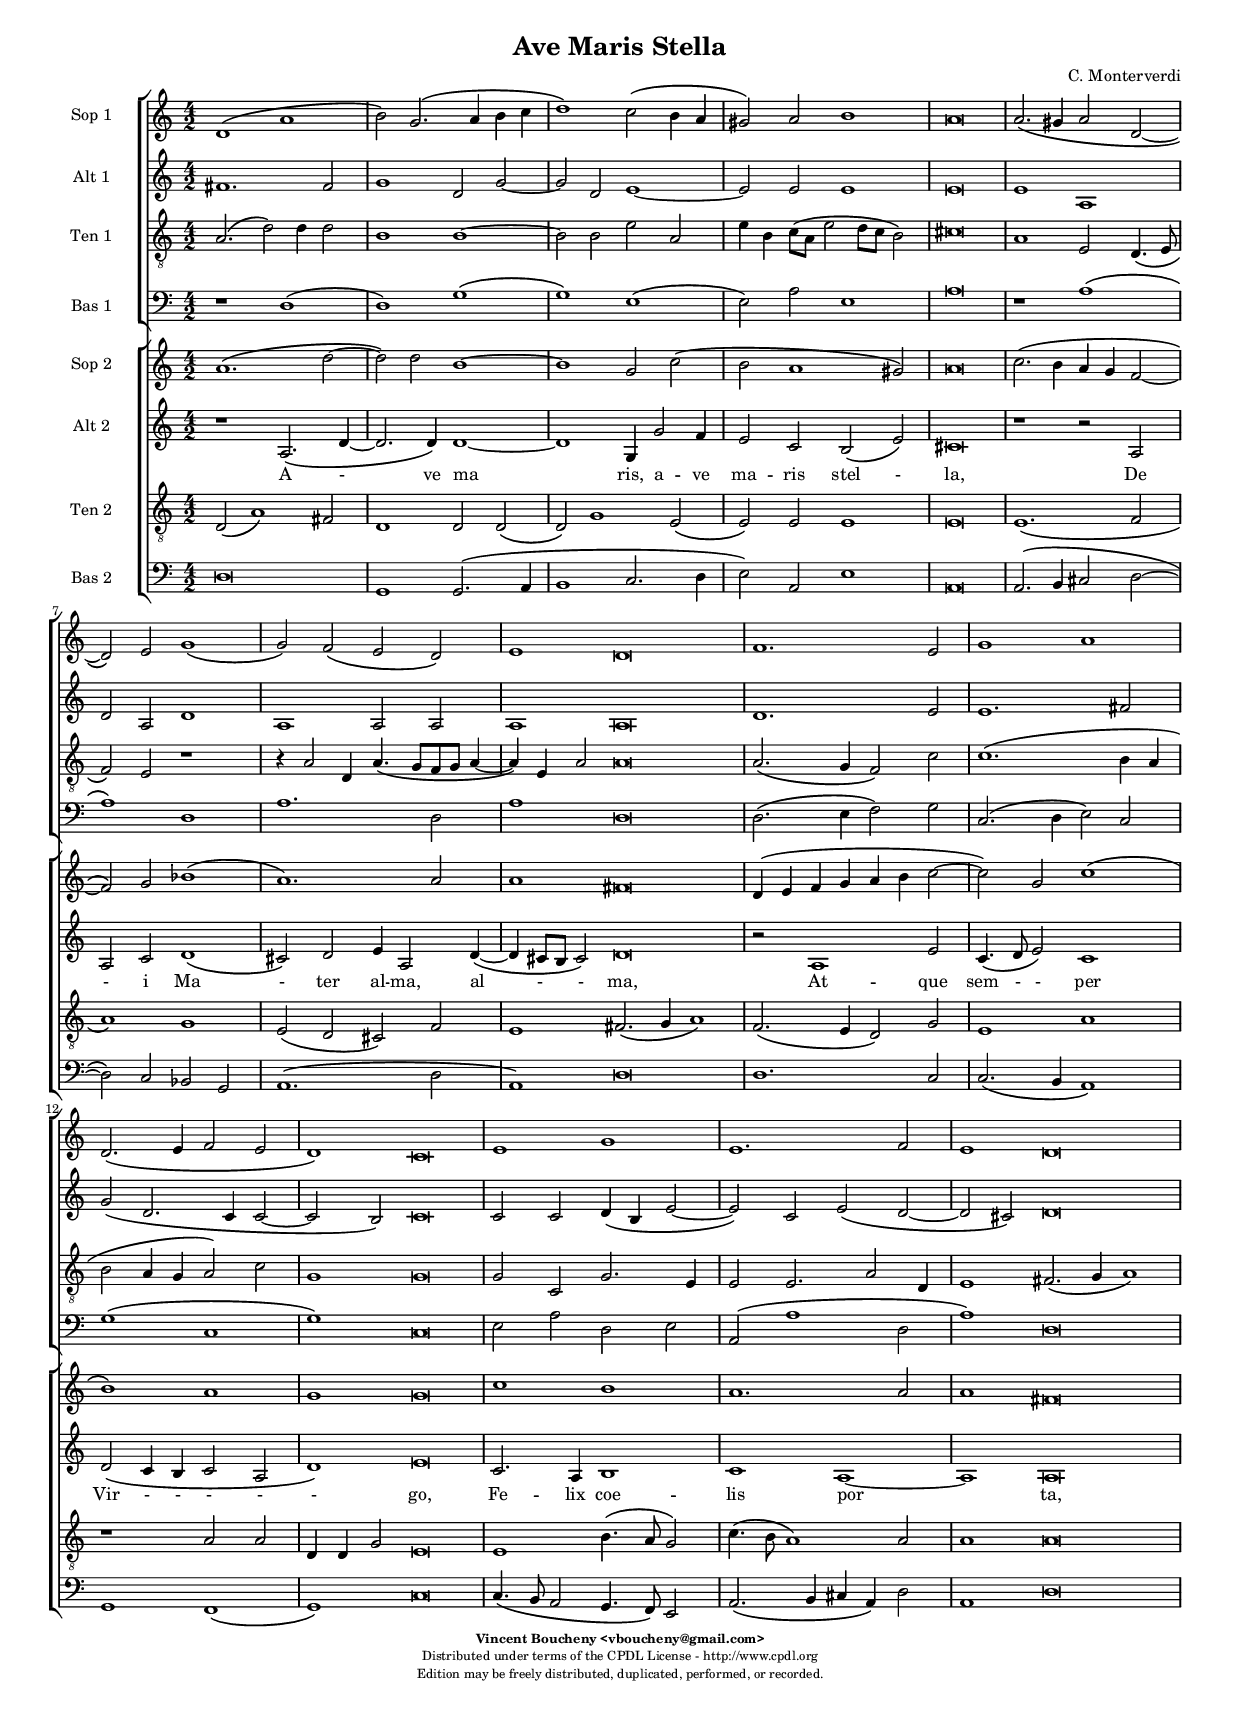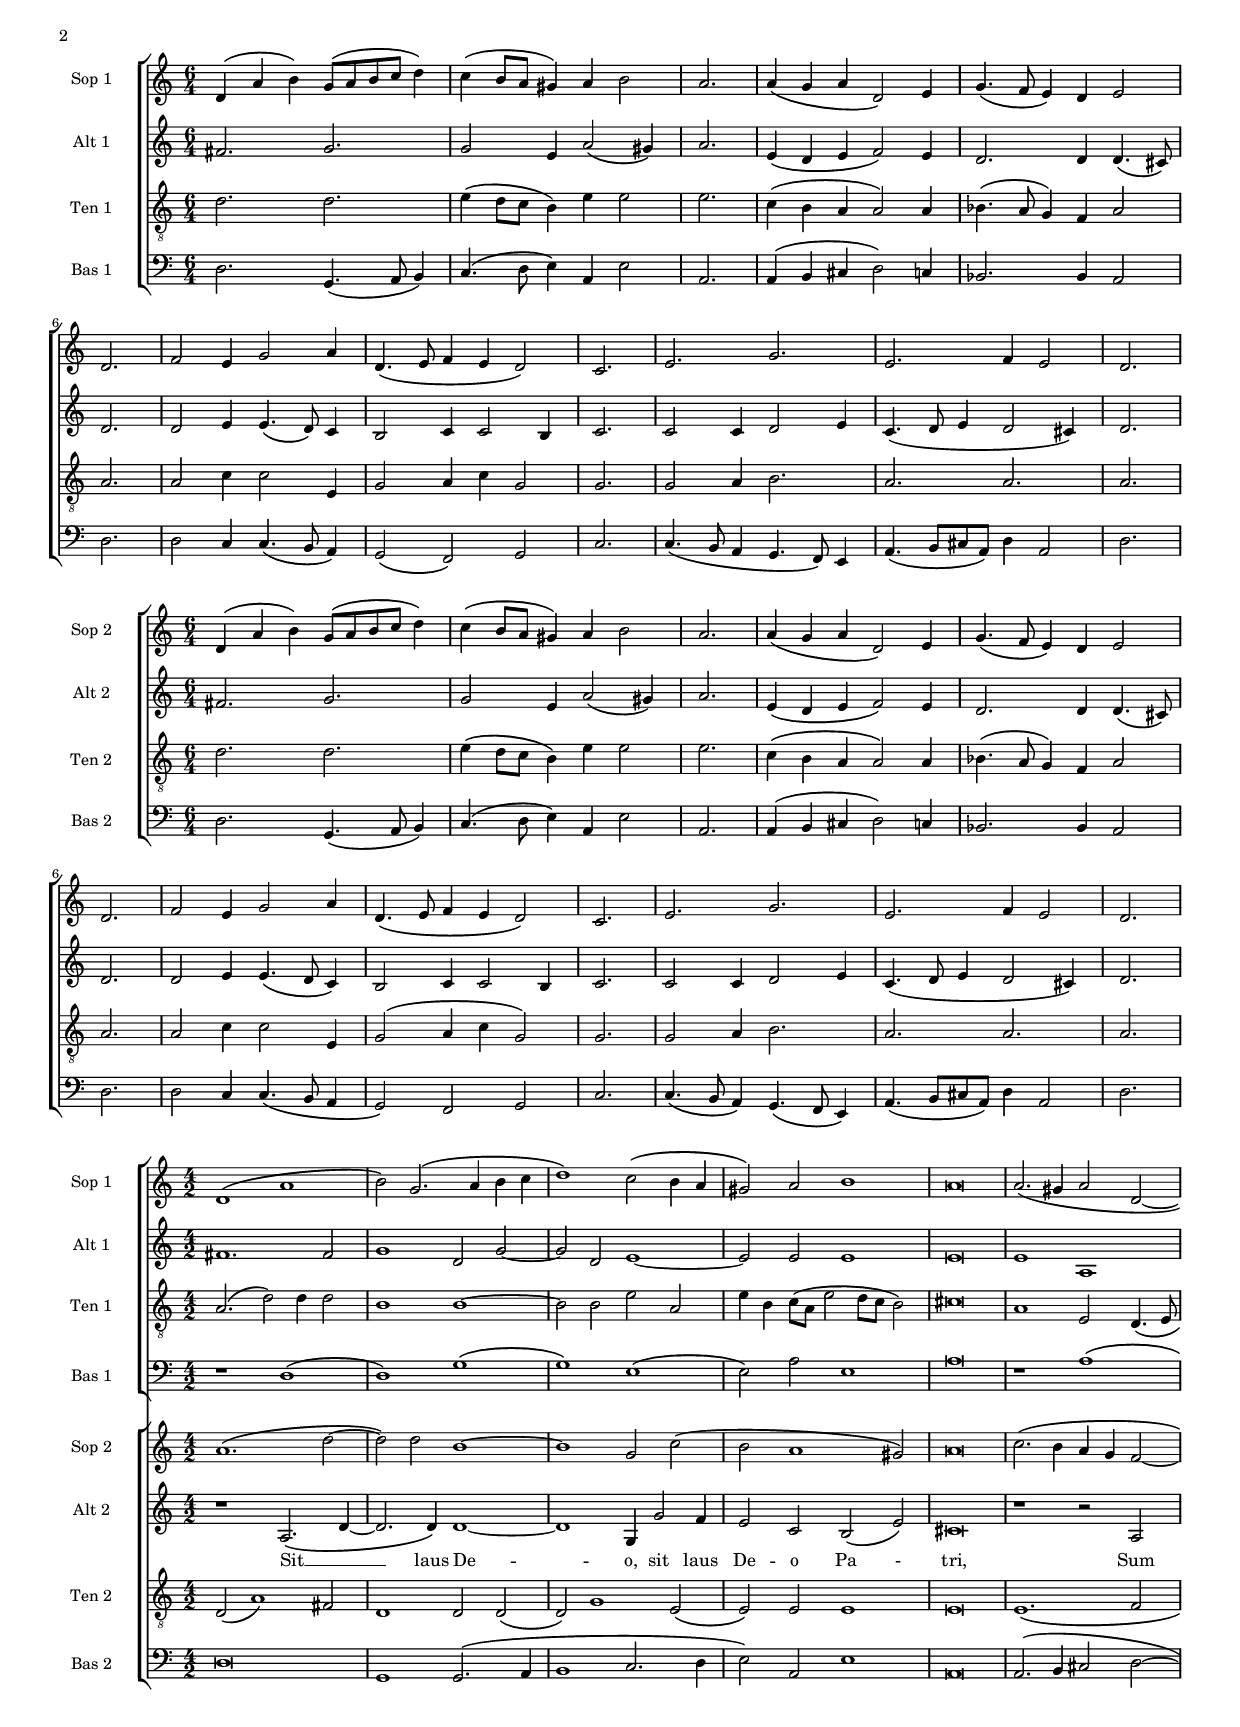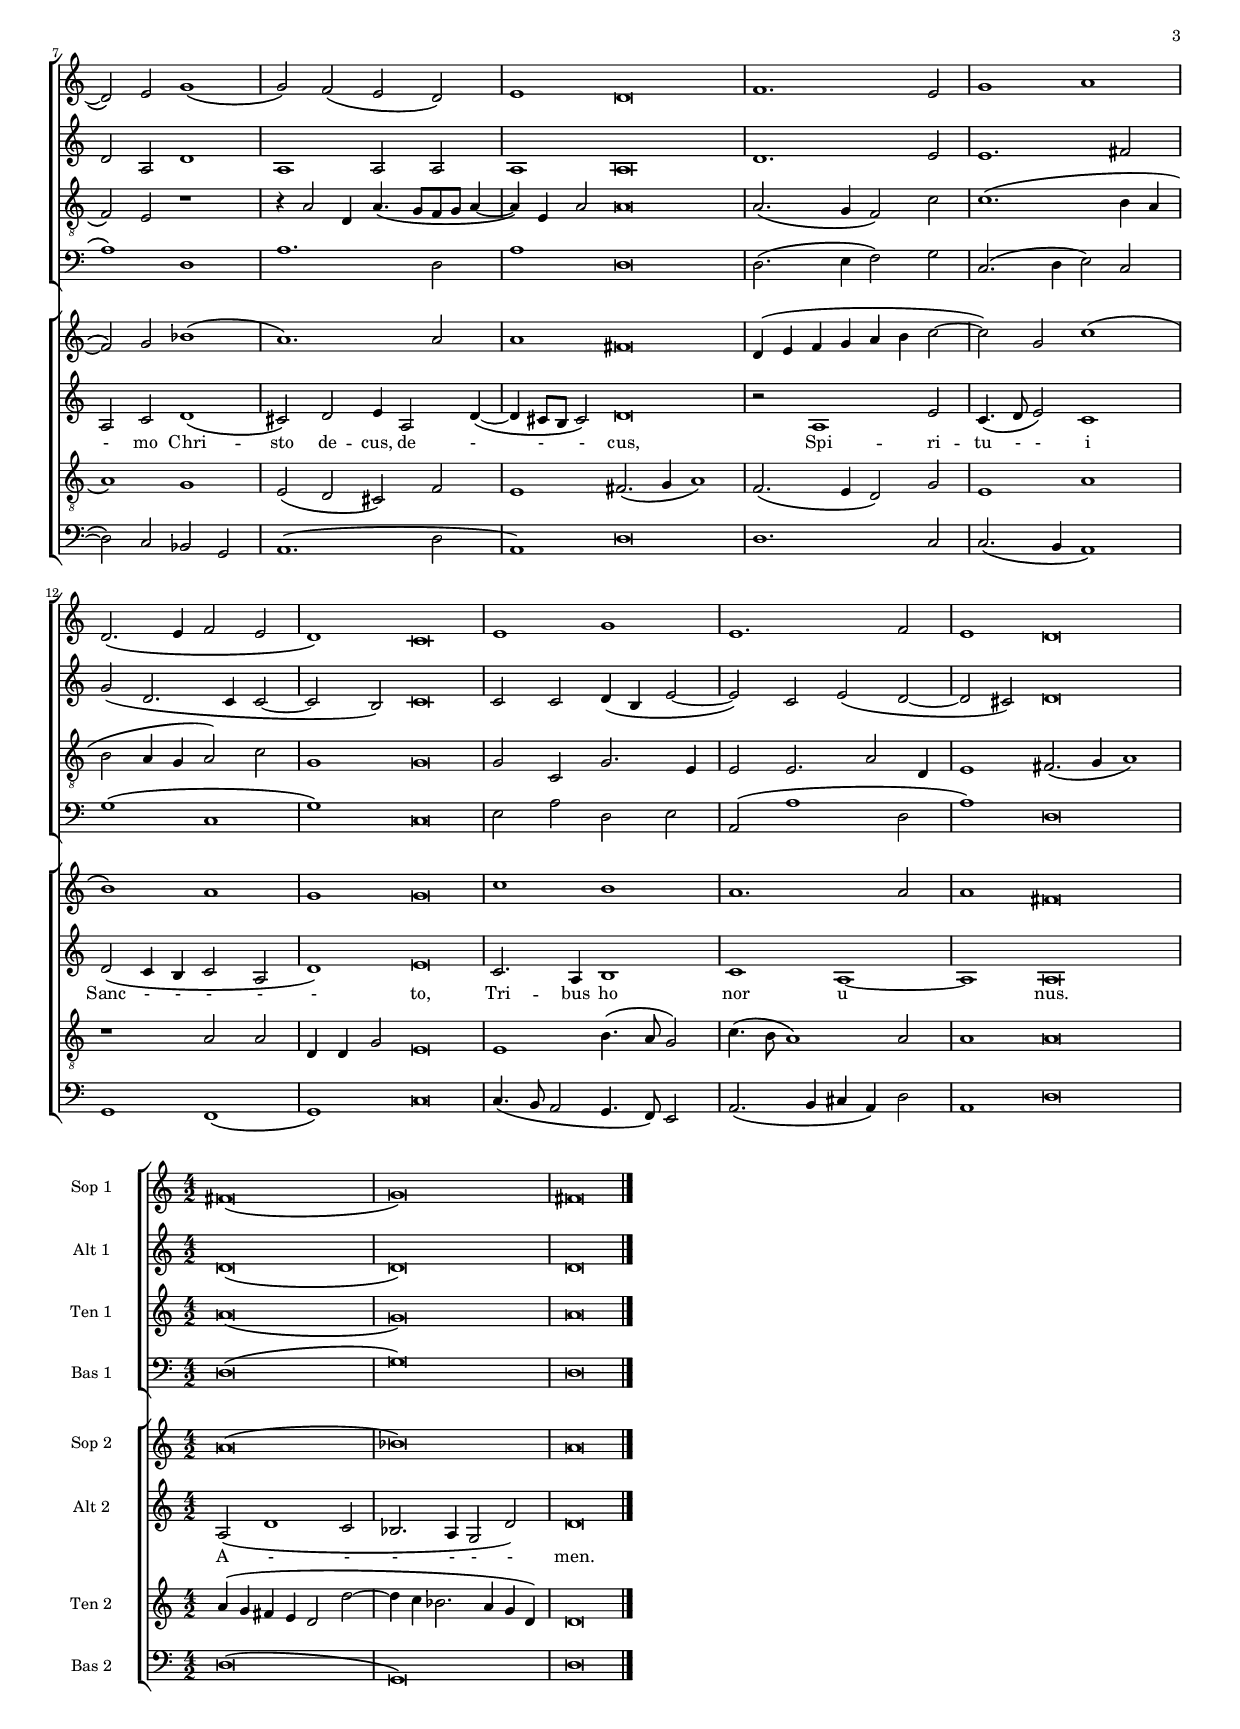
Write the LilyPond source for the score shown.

%
% Ave Maris Stella
% (C) CPDL - V0.1
%
#(set-global-staff-size 14)
\paper {
#(set-paper-size "a4")
top-margin = 5\mm
bottom-margin = 10\mm
after-title-space = 5\mm
before-title-space = 0\mm
head-separation = 0\mm
left-margin = 10\mm
right-margin = 10\mm
}
\version "2.10.33"
\header {
title = "Ave Maris Stella"
composer = "C. Monterverdi"
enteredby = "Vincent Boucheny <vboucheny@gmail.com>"
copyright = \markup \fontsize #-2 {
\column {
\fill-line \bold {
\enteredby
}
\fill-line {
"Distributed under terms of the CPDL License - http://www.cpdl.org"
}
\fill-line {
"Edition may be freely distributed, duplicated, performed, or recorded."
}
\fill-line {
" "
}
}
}
}

globalVoice = { \time 4/2 \autoBeamOff }

% SOPRANO

sopraaVoiceVerseA =  \new Voice = "sopraaVoiceVerseA" {
\relative c'' {
\clef treble
\globalVoice

d,1\( a'
b2\) g2.\( a4 b c
d1\) c2\( b4 a
gis2\) a b1
a\breve

a2.\( gis4 a2 d,~
d \) e g1\(
g2\) f\( e d\)

\override Staff.TimeSignature #'stencil = ##f
\time 6/2

e1 d\breve

\override Staff.TimeSignature #'stencil = ##f
\time 4/2

f1. e2
g1 a
d,2.\( e4 f2 e

\override Staff.TimeSignature #'stencil = ##f
\time 6/2

d1\) c\breve

\override Staff.TimeSignature #'stencil = ##f
\time 4/2

e1 g
e1. f2

\override Staff.TimeSignature #'stencil = ##f
\time 6/2

e1 d\breve
}
}

soprabVoiceVerseA =  \new Voice = "soprabVoiceVerseA" {
\relative c'' {
\clef treble
\globalVoice

a1.\( d2~
d\) d b1~
b g2 c2\(
b a1 gis2\)
a\breve

c2.\( b4 a g f2~
f\) g bes1\(
a1.\) a2

\override Staff.TimeSignature #'stencil = ##f
\time 6/2

a1 fis\breve

\override Staff.TimeSignature #'stencil = ##f
\time 4/2

d4\( e f g a b c2~
c\) g c1\(
b\) a

\override Staff.TimeSignature #'stencil = ##f
\time 6/2

g g\breve

\override Staff.TimeSignature #'stencil = ##f
\time 4/2

c1 b
a1. a2

\override Staff.TimeSignature #'stencil = ##f
\time 6/2

a1 fis\breve

}
}

sopraVoiceVerseB = \new Voice = "sopraVoiceVerseB" {
\relative c'' {
\clef treble
\globalVoice

\time 6/4

d,4\( a' b\) g8[\( a b c] d4\)
c\( b8[ a] gis4\) a b2

\override Staff.TimeSignature #'stencil = ##f
\time 3/4

a2.

\override Staff.TimeSignature #'stencil = ##f
\time 6/4

a4\( g a d,2\) e4
g4.\( f8 e4\) d e2

\override Staff.TimeSignature #'stencil = ##f
\time 3/4

d2.

\override Staff.TimeSignature #'stencil = ##f
\time 6/4

f2 e4 g2 a4
d,4.\( e8 f4 e d2\)

\override Staff.TimeSignature #'stencil = ##f
\time 3/4

c2.

\override Staff.TimeSignature #'stencil = ##f
\time 6/4

e2. g
e f4 e2

\override Staff.TimeSignature #'stencil = ##f
\time 3/4

d2.

}
}

sopraaVoiceFinale = \new Voice = "sopraaVoiceFinale" {
\relative c'' {
\clef treble
\globalVoice

fis,\breve\( g\) fis

\bar "|."
}
}

soprabVoiceFinale = \new Voice = "soprabVoiceFinale" {
\relative c'' {
\clef treble
\globalVoice

a\breve\( bes\) a

\bar "|."
}
}

% ALTO

altoaVoiceVerseA =  \new Voice = "altoaVoiceVerseA" {
\relative c'  {
\clef treble
\globalVoice

fis1. fis2
g1 d2 g2~
g d e1~
e2 e e1
e\breve

e1 a,
d2 a d1
a a2 a

\override Staff.TimeSignature #'stencil = ##f
\time 6/2

a1 a\breve

\override Staff.TimeSignature #'stencil = ##f
\time 4/2

d1. e2
e1. fis2
g\( d2. c4 c2~

\override Staff.TimeSignature #'stencil = ##f
\time 6/2

c2 b\) c\breve

\override Staff.TimeSignature #'stencil = ##f
\time 4/2

c2 c d4\( b e2~
e\) c e\( d~

\override Staff.TimeSignature #'stencil = ##f
\time 6/2

d cis\) d\breve
}
}

altobVoiceVerseA =  \new Voice = "altobVoiceVerseA" {
\relative c'' {
\clef treble
\globalVoice

r1 a,2.\( d4~
d2. d4\) d1~
d g,4 g'2 f4
e2 c b\( e\)
cis\breve

r1 r2 a
a c d1\(
cis2\) d e4 a,2 d4~\(

\override Staff.TimeSignature #'stencil = ##f
\time 6/2

d cis8[ b] cis2\) d\breve

\override Staff.TimeSignature #'stencil = ##f
\time 4/2

r2 a1 e'2
c4.\( d8 e2\) c1
d2\( c4 b c2 a

\override Staff.TimeSignature #'stencil = ##f
\time 6/2

d1\) e\breve

\override Staff.TimeSignature #'stencil = ##f
\time 4/2

c2. a4 b1
c1 a~

\override Staff.TimeSignature #'stencil = ##f
\time 6/2

a a\breve
}
}

altoVoiceVerseB = \new Voice = "altoVoiceVerseB" {
\relative c'' {
\clef treble
\globalVoice

\time 6/4

fis,2. g
g2 e4 a2\( gis4\)

\override Staff.TimeSignature #'stencil = ##f
\time 3/4

a2.

\override Staff.TimeSignature #'stencil = ##f
\time 6/4

e4\( d e f2\) e4
d2. d4 d4.\( cis8\)

\override Staff.TimeSignature #'stencil = ##f
\time 3/4

d2.

\override Staff.TimeSignature #'stencil = ##f
\time 6/4

d2 e4 e4.\( d8\) c4
b2 c4 c2 b4

\override Staff.TimeSignature #'stencil = ##f
\time 3/4

c2.

\override Staff.TimeSignature #'stencil = ##f
\time 6/4

c2 c4 d2 e4
c4.\( d8 e4 d2 cis4\)

\override Staff.TimeSignature #'stencil = ##f
\time 3/4

d2.
}
}

altoVoiceVerseC = \new Voice = "altoVoiceVerseC" {
\relative c'' {
\clef treble
\globalVoice

\time 6/4

fis,2. g
g2 e4 a2\( gis4\)

\override Staff.TimeSignature #'stencil = ##f
\time 3/4

a2.

\override Staff.TimeSignature #'stencil = ##f
\time 6/4

e4\( d e f2\) e4
d2. d4 d4.\( cis8\)

\override Staff.TimeSignature #'stencil = ##f
\time 3/4

d2.

\override Staff.TimeSignature #'stencil = ##f
\time 6/4

d2 e4 e4.\( d8 c4\)
b2 c4 c2 b4

\override Staff.TimeSignature #'stencil = ##f
\time 3/4

c2.

\override Staff.TimeSignature #'stencil = ##f
\time 6/4

c2 c4 d2 e4
c4.\( d8 e4 d2 cis4\)

\override Staff.TimeSignature #'stencil = ##f
\time 3/4

d2.
}
}

altoaVoiceFinale = \new Voice = "altoaVoiceFinale" {
\relative c'' {
\clef treble
\globalVoice

d,\breve\( d\) d

\bar "|."
}
}

altobVoiceFinale = \new Voice = "altobVoiceFinale" {
\relative c'' {
\clef treble
\globalVoice

a,2\( d1 c2
bes2. a4 g2 d'\)
d\breve

\bar "|."
}
}

% TENOR

tenoraVoiceVerseA =  \new Voice = "tenoraVoiceVerseA" {
\relative c' {
\clef "G_8"
\globalVoice

\time 6/4

a2.\( d2\) d4 d2
b1 b~
b2 b e a,
e'4 b c8\([ a] e'2 d8[ c] b2\)
cis\breve

a1 e2 d4.\( e8
f2\) e r1
r4 a2 d,4 a'4.\( g8[ f g] a4~

\override Staff.TimeSignature #'stencil = ##f
\time 6/2

a\) e a2 a\breve

\override Staff.TimeSignature #'stencil = ##f
\time 4/2

a2.\( g4 f2\) c'
c1.\( b4 a
b2 a4 g a2\) c

\override Staff.TimeSignature #'stencil = ##f
\time 6/2

g1 g\breve

\override Staff.TimeSignature #'stencil = ##f
\time 4/2

g2 c, g'2. e4
e2 e2. a2 d,4

\override Staff.TimeSignature #'stencil = ##f
\time 18/2

e1 fis2.\( g4 a1\)

}
}

tenorbVoiceVerseA =  \new Voice = "tenorbVoiceVerseA" {
\relative c' {
\clef "G_8"
\globalVoice

d,2\( a'1\) fis2
d1 d2 d\(
d\) g1 e2\(
e\) e e1
e\breve

e1.\( f2
a1\) g
e2\( d cis\) f

\override Staff.TimeSignature #'stencil = ##f
\time 6/2

e1 fis2.\( g4 a1\)

\override Staff.TimeSignature #'stencil = ##f
\time 4/2

f2.\( e4 d2\) g
e1 a
r a2 a

\override Staff.TimeSignature #'stencil = ##f
\time 6/4

d,4 d g2 e\breve

\override Staff.TimeSignature #'stencil = ##f
\time 4/2

e1 b'4.\( a8 g2\)
c4.\( b8 a1\) a2

\override Staff.TimeSignature #'stencil = ##f
\time 6/2

a1 a\breve

\time 6/4
}
}

tenorVoiceVerseB = \new Voice = "tenorVoiceVerseB" {
\relative c' {
\clef "G_8"
\globalVoice

\time 6/4

d2. d
e4\( d8[ c] b4\) e e2

\override Staff.TimeSignature #'stencil = ##f
\time 3/4

e2.

\override Staff.TimeSignature #'stencil = ##f
\time 6/4

c4\( b a a2\) a4
bes4.\( a8 g4\) f a2

\override Staff.TimeSignature #'stencil = ##f
\time 3/4

a2.

\override Staff.TimeSignature #'stencil = ##f
\time 6/4

a2 c4 c2 e,4
g2 a4 c g2

\override Staff.TimeSignature #'stencil = ##f
\time 3/4

g2.

\override Staff.TimeSignature #'stencil = ##f
\time 6/4

g2 a4 b2.
a a

\override Staff.TimeSignature #'stencil = ##f
\time 3/4

a
}
}

tenorVoiceVerseC = \new Voice = "tenorVoiceVerseC" {
\relative c' {
\clef "G_8"
\globalVoice

\time 6/4

d2. d
e4\( d8[ c] b4\) e e2

\override Staff.TimeSignature #'stencil = ##f
\time 3/4

e2.

\override Staff.TimeSignature #'stencil = ##f
\time 6/4

c4\( b a a2\) a4
bes4.\( a8 g4\) f a2

\override Staff.TimeSignature #'stencil = ##f
\time 3/4

a2.

\override Staff.TimeSignature #'stencil = ##f
\time 6/4

a2 c4 c2 e,4
g2\( a4 c g2\)

\override Staff.TimeSignature #'stencil = ##f
\time 3/4

g2.

\override Staff.TimeSignature #'stencil = ##f
\time 6/4

g2 a4 b2.
a a

\override Staff.TimeSignature #'stencil = ##f
\time 3/4

a
}
}

tenoraVoiceFinale = \new Voice = "tenoraVoiceFinale" {
\relative c' {
\clef treble
\globalVoice

a'\breve\( g\) a

\bar "|."
}
}

tenorbVoiceFinale = \new Voice = "tenorbVoiceFinale" {
\relative c' {
\clef treble
\globalVoice

a'4\(g fis e d2 d'~
d4 c bes2. a4 g d\)
d\breve

\bar "|."
}
}

% BASS

bassaVoiceVerseA =  \new Voice = "bassaVoiceVerseA" {
\relative c {
\clef "bass"
\globalVoice

r1 d\(
d\) g\(
g\) e\(
e2\) a e1
a\breve

r1 a\(
a\) d,
a'1. d,2

\override Staff.TimeSignature #'stencil = ##f
\time 6/2

a'1 d,\breve

\override Staff.TimeSignature #'stencil = ##f
\time 4/2

d2.\( e4 f2\) g
c,2.\( d4 e2\) c
g'1\( c,

\override Staff.TimeSignature #'stencil = ##f
\time 6/2

g'\) c,\breve

\override Staff.TimeSignature #'stencil = ##f
\time 4/2

e2 a d, e
a,\( a'1 d,2

\override Staff.TimeSignature #'stencil = ##f
\time 6/2

a'1\) d,\breve

\time 6/4

}
}

bassbVoiceVerseA =  \new Voice = "bassbVoiceVerseA" {
\relative c {
\clef "bass"
\globalVoice

d\breve
g,1 g2.\( a4
b1 c2. d4
e2\) a,2 e'1
a,\breve

a2.\( b4 cis2 d2~
d\) c bes g
a1.\( d2

\override Staff.TimeSignature #'stencil = ##f
\time 6/2

a1\) d\breve

\override Staff.TimeSignature #'stencil = ##f
\time 4/2

d1. c2
c2.\( b4 a1\)
g f\(

\override Staff.TimeSignature #'stencil = ##f
\time 6/2

g\) c\breve

\override Staff.TimeSignature #'stencil = ##f
\time 4/2

c4.\( b8 a2 g4. f8\) e2
a2.\( b4 cis a\) d2

\override Staff.TimeSignature #'stencil = ##f
\time 6/2

a1 d\breve

\time 6/4
}
}

bassVoiceVerseB = \new Voice = "bassVoiceVerseB" {
\relative c' {
\clef "bass"
\globalVoice

\time 6/4

d,2. g,4.\( a8 b4\)
c4.\( d8 e4\) a, e'2

\override Staff.TimeSignature #'stencil = ##f
\time 3/4

a,2.

\override Staff.TimeSignature #'stencil = ##f
\time 6/4

a4\( b cis d2\) c4
bes2. bes4 a2

\override Staff.TimeSignature #'stencil = ##f
\time 3/4

d2.

\override Staff.TimeSignature #'stencil = ##f
\time 6/4

d2 c4 c4.\( b8 a4\)
g2\( f\) g

\override Staff.TimeSignature #'stencil = ##f
\time 3/4

c2.

\override Staff.TimeSignature #'stencil = ##f
\time 6/4

c4.\( b8 a4 g4. f8\) e4
a4.\( b8[ cis a]\) d4 a2

\override Staff.TimeSignature #'stencil = ##f
\time 3/4

d2.

}
}

bassVoiceVerseC = \new Voice = "bassVoiceVerseC" {
\relative c' {
\clef "bass"
\globalVoice

\time 6/4

d,2. g,4.\( a8 b4\)
c4.\( d8 e4\) a, e'2

\override Staff.TimeSignature #'stencil = ##f
\time 3/4

a,2.

\override Staff.TimeSignature #'stencil = ##f
\time 6/4

a4\( b cis d2\) c4
bes2. bes4 a2

\override Staff.TimeSignature #'stencil = ##f
\time 3/4

d2.

\override Staff.TimeSignature #'stencil = ##f
\time 6/4

d2 c4 c4.\( b8 a4
g2\) f g

\override Staff.TimeSignature #'stencil = ##f
\time 3/4

c2.

\override Staff.TimeSignature #'stencil = ##f
\time 6/4

c4.\( b8 a4\) g4.\( f8 e4\)
a4.\( b8[ cis a]\) d4 a2

\override Staff.TimeSignature #'stencil = ##f
\time 3/4

d2.
}
}

bassaVoiceFinale = \new Voice = "bassaVoiceFinale" {
\relative c' {
\clef "bass"
\globalVoice

d,\breve\( g\) d

\bar "|."
}
}

bassbVoiceFinale = \new Voice = "bassbVoiceFinale" {
\relative c' {
\clef "bass"
\globalVoice

d,\breve\( g,\) d'

\bar "|."
}
}

%
% STAFFS
%

% VERSE 1

sopraaStaffVerseA = \new Staff = "sopraaStaffVerseA" {
\set Staff.midiInstrument = #"recorder"
\set Staff.instrumentName = #"Sop 1"
<<
\sopraaVoiceVerseA
>>
}

soprabStaffVerseA = \new Staff = "soprabStaffVerseA" {
\set Staff.midiInstrument = #"recorder"
\set Staff.instrumentName = #"Sop 2"
<<
\soprabVoiceVerseA
>>
}

altoaStaffVerseA = \new Staff = "altoaStaffVerseA" {
\set Staff.midiInstrument = #"recorder"
\set Staff.instrumentName = #"Alt 1"
<<
\altoaVoiceVerseA
>>
}

altobStaffVerseA = \new Staff = "altobStaffVerseA" {
\set Staff.midiInstrument = #"acoustic grand"
\set Staff.instrumentName = #"Alt 2"
<<
\altobVoiceVerseA
>>
}

tenoraStaffVerseA = \new Staff = "tenoraStaffVerseA" {
\set Staff.midiInstrument = #"recorder"
\set Staff.instrumentName = #"Ten 1"
<<
\tenoraVoiceVerseA
>>
}

tenorbStaffVerseA = \new Staff = "tenorbStaffVerseA" {
\set Staff.midiInstrument = #"recorder"
\set Staff.instrumentName = #"Ten 2"
<<
\tenorbVoiceVerseA
>>
}

bassaStaffVerseA = \new Staff = "bassaStaffVerseA" {
\set Staff.midiInstrument = #"recorder"
\set Staff.instrumentName = #"Bas 1"
<<
\bassaVoiceVerseA
>>
}

bassbStaffVerseA = \new Staff = "bassbStaffVerseA" {
\set Staff.midiInstrument = #"recorder"
\set Staff.instrumentName = #"Bas 2"
<<
\bassbVoiceVerseA
>>
}

% VERSE 2

sopraStaffVerseB = \new Staff = "sopraStaffVerseB" {
\set Staff.midiInstrument = #"recorder"
\set Staff.instrumentName = #"Sop 1"
<<
\sopraVoiceVerseB
>>
}

altoStaffVerseB = \new Staff = "altoStaffVerseB" {
\set Staff.midiInstrument = #"recorder"
\set Staff.instrumentName = #"Alt 1"
<<
\altoVoiceVerseB
>>
}

tenorStaffVerseB = \new Staff = "tenorStaffVerseB" {
\set Staff.midiInstrument = #"recorder"
\set Staff.instrumentName = #"Ten 1"
<<
\tenorVoiceVerseB
>>
}

bassStaffVerseB = \new Staff = "bassStaffVerseB" {
\set Staff.midiInstrument = #"recorder"
\set Staff.instrumentName = #"Bas 1"
<<
\bassVoiceVerseB
>>
}

% VERSE 3

sopraStaffVerseC = \new Staff = "sopraStaffVerseC" {
\set Staff.midiInstrument = #"recorder"
\set Staff.instrumentName = #"Sop 2"
<<
\sopraVoiceVerseB
>>
}

altoStaffVerseC = \new Staff = "altoStaffVerseC" {
\set Staff.midiInstrument = #"recorder"
\set Staff.instrumentName = #"Alt 2"
<<
\altoVoiceVerseC
>>
}

tenorStaffVerseC = \new Staff = "tenorStaffVerseC" {
\set Staff.midiInstrument = #"recorder"
\set Staff.instrumentName = #"Ten 2"
<<
\tenorVoiceVerseC
>>
}

bassStaffVerseC = \new Staff = "bassStaffVerseC" {
\set Staff.midiInstrument = #"recorder"
\set Staff.instrumentName = #"Bas 2"
<<
\bassVoiceVerseC
>>
}

% VERSE 4

sopraaStaffVerseD = \new Staff = "sopraaStaffVerseD" {
\set Staff.midiInstrument = #"recorder"
\set Staff.instrumentName = #"Sop 1"
<<
\sopraaVoiceVerseA
>>
}

soprabStaffVerseD = \new Staff = "soprabStaffVerseD" {
\set Staff.midiInstrument = #"recorder"
\set Staff.instrumentName = #"Sop 2"
<<
\soprabVoiceVerseA
>>
}

altoaStaffVerseD = \new Staff = "altoaStaffVerseD" {
\set Staff.midiInstrument = #"recorder"
\set Staff.instrumentName = #"Alt 1"
<<
\altoaVoiceVerseA
>>
}

altobStaffVerseD = \new Staff = "altobStaffVerseD" {
\set Staff.midiInstrument = #"acoustic grand"
\set Staff.instrumentName = #"Alt 2"
<<
\altobVoiceVerseA
>>
}

tenoraStaffVerseD = \new Staff = "tenoraStaffVerseD" {
\set Staff.midiInstrument = #"recorder"
\set Staff.instrumentName = #"Ten 1"
<<
\tenoraVoiceVerseA
>>
}

tenorbStaffVerseD = \new Staff = "tenorbStaffVerseD" {
\set Staff.midiInstrument = #"recorder"
\set Staff.instrumentName = #"Ten 2"
<<
\tenorbVoiceVerseA
>>
}

bassaStaffVerseD = \new Staff = "bassaStaffVerseD" {
\set Staff.midiInstrument = #"recorder"
\set Staff.instrumentName = #"Bas 1"
<<
\bassaVoiceVerseA
>>
}

bassbStaffVerseD = \new Staff = "bassbStaffVerseD" {
\set Staff.midiInstrument = #"recorder"
\set Staff.instrumentName = #"Bas 2"
<<
\bassbVoiceVerseA
>>
}

% Finale

sopraaStaffFinale = \new Staff = "sopraaStaffFinale" {
\set Staff.midiInstrument = #"recorder"
\set Staff.instrumentName = #"Sop 1"
<<
\sopraaVoiceFinale
>>
}

soprabStaffFinale = \new Staff = "soprabStaffFinale" {
\set Staff.midiInstrument = #"recorder"
\set Staff.instrumentName = #"Sop 2"
<<
\soprabVoiceFinale
>>
}

altoaStaffFinale = \new Staff = "altoaStaffFinale" {
\set Staff.midiInstrument = #"recorder"
\set Staff.instrumentName = #"Alt 1"
<<
\altoaVoiceFinale
>>
}

altobStaffFinale = \new Staff = "altobStaffFinale" {
\set Staff.midiInstrument = #"acoustic grand"
\set Staff.instrumentName = #"Alt 2"
<<
\altobVoiceFinale
>>
}

tenoraStaffFinale = \new Staff = "tenoraStaffFinale" {
\set Staff.midiInstrument = #"recorder"
\set Staff.instrumentName = #"Ten 1"
<<
\tenoraVoiceFinale
>>
}

tenorbStaffFinale = \new Staff = "tenorbStaffFinale" {
\set Staff.midiInstrument = #"recorder"
\set Staff.instrumentName = #"Ten 2"
<<
\tenorbVoiceFinale
>>
}

bassaStaffFinale = \new Staff = "bassaStaffFinale" {
\set Staff.midiInstrument = #"recorder"
\set Staff.instrumentName = #"Bas 1"
<<
\bassaVoiceFinale
>>
}

bassbStaffFinale = \new Staff = "bassbStaffFinale" {
\set Staff.midiInstrument = #"recorder"
\set Staff.instrumentName = #"Bas 2"
<<
\bassbVoiceFinale
>>
}

%
% Lyrics
%


% SOPRANO

sopraaWords = \lyricmode {
A - -
ve __ _ _ _
_ ma - -
- ris stel --
la,

De - -
- i Ma
- ter __ _ _
al -- ma,

At -- que
sem -- per
Vir - - -
- go,

Fe -- lix
coe -- li
por -- ta.

Su - - mens__ _
il - - lud A --
ve
Ga - - - bri --
e - - lis o --
re,
}

soprabWords = \lyricmode {
A -
ve ma --
ris stel
- - -
la,

De - - -
- i Ma
- ter
al -- ma,

At - - - - - -
que sem
- per
Vir -- go,

Fe -- lix
coe -- lis
por -- ta.
}

sopraWordsVerseB = \lyricmode {
Su - - mens __ _
il - - lud A --
ve

Ga - - - bri --
e - - lis o --
re,

Fun -- da nos in pa - - - -
ce,

Mu -- tans
E -- vae no --
men.
}

sopraWordsVerseC = \lyricmode {
Sol - - ve __ _
vin - - cla re --
is,

Pro - - - fer
lu - - men cae --
cis:

Ma -- la no -- stra
pel - - - -
le,

Bo -- na
cunc -- ta po --
sce.
}

sopraaWordsVerseD = \lyricmode {
Sit __ _
_ laus __ _ _ _
_ De - -
- o Pa --
tri,

Sum - - -
mo Chri
- sto __ _ _
de -- cus,

Spi -- ri --
tu -- i
Sanc - - -
- to,

Tri -- bus
ho -- nor
u -- nus.
}

soprabWordsVerseD = \lyricmode {
Sit __ _
laus De --
o Pa
- - -
tri,

Sum - - -
- mo Chri
- sto
de -- cus,

Spi - - - - -
- ri --
tu - i
Sanc --
to,

Tri -- bus
ho -- nor
u -- nus.
}

% ALTO

altoaWords = \lyricmode {
A --
ve
ma --
ris stel --
la, ma --
ris stel --
la,

De -- i
Ma -- ter al --
ma, Ma -- ter
al -- ma,

At -- que
sem -- per
Vir - - -
- go,

Fe -- lix coe - -
li por -
- ta.
}

altobWords = \lyricmode {
A -
ve ma
ris, a -- ve
ma -- ris stel -
la,

De
- i Ma
- ter al -- ma, al
- - ma,

At -- que
sem - - per
Vir - - - -
- go,

Fe -- lix coe --
lis por
ta,
}

altoWordsVerseB = \lyricmode {
Su -- mens
il -- lud a -
ve

Ga - - - bri --
e -- lis o -
re,

Fun -- da nos __ _ in
pa -- ce, in pa --
ce,

Mu -- tans E -- vae
no - - - -
men.
}

altoWordsVerseC = \lyricmode {
Sol -- ve
vin -- cla re -
is,

Pro - - - fer
lu -- men cae -
cis:

Ma -- la no - -
stra in pel -
le,

Bo -- na cunc -- ta
po - - - -
sce.
}

altoaWordsVerseD = \lyricmode {
Sit laus
De -- o,
sit __
laus De --
o Pa --
tri,

Sum -- mo
Chri -- sto de --
cus, Chri -- sto
de -- cus,

Spi -- ri --
tu -- i
Sanc - - -
- to,

Tri -- bus ho -
- nor u -
- nus.
}

altobWordsVerseD = \lyricmode {
Sit __
_ laus De --
o, sit laus
De -- o Pa -
tri,

Sum
- mo Chri --
sto de -- cus, de -
- - cus,

Spi -- ri --
tu - - i
Sanc - - - -
- to,

Tri -- bus ho
nor u
nus.
}

% TENOR

tenoraWords = \lyricmode {
A - ve ma --
ris stel
la, a -- ve
ma -- ris stel - - -
la,

De -- i Ma -
- ter,
De -- i Ma -
- ter al -- ma,

At - - que
sem - -
- - - - per
Vir -- go,

Fe -- lix coe -- li
por -- ta, coe -- li
por -- ta. __ _ _

}

tenorbWords = \lyricmode {
A - ve
ma -- ris, a
- ve ma
- ris stel
la,

De -
- i
Ma - - ter
al ma, __ _ _

At - - que
sem -- per
at -- que
sem -- per Vir -- go,

Fe -- lix __ _ _
coe - - li
por -- ta.
}

tenorWordsVerseB = \lyricmode {
Su -- mens
il - - lud A --
ve

Ga - - - bri --
e - - lis o --
re,

Fun -- da nos in
pa -- ce, in pa --
ce,

Mu -- tans E -- vae
no --
men.
}

tenorWordsVerseC = \lyricmode {
Sol -- ve
vin - - cla re --
is,

Pro - - - fer
lu - - men cae --
cis:

Ma -- la no -- stra
pel - - -
le,

Bo -- na cunc --
ta po --
sce.
}

tenoraWordsVerseD = \lyricmode {
Sit __ _ laus De --
o Pa --
tri, sit laus
De -- o Pa - - -
tri,

Sum -- mo Chri -
- sto,
sum -- mo Chri -
- sto de -- cus,

Spi - - ri --
tu - -
- - - - i
Sanc -- to,

Tri -- bus ho -- nor
u -- nus, ho -- nor
u -- nus. __ _ _
}

tenorbWordsVerseD = \lyricmode {
Sit __ _ laus
De -- o, sit __
_ laus De
- o Pa --
tri,

Sum -- mo
Chri -- sto
de - - cus,
de -- cus, __ _ _

Spi -- ri -- tu -- i
Sanc -- to.
Spi -- ri --
tu -- i Sanc -- to,

Tri -- bus __ _ _
ho - - nor
u -- nus.
}

% BASS

bassaWords = \lyricmode {
A -
ve __ _
ma -
ris stel --
la,

De
- i
Ma -- ter
al -- ma,

At - - que
sem - - per
Vir -
- go,

Fe -- lix coe -- li
por - -
- ta.
}

bassbWords = \lyricmode {
A
ve ma -
- - -
- ris stel --
la,

De - -
- i Ma -- ter
al -
- ma,

At -- que
sem - -
per Vir
- go,

Fe - - - - lix
coe - - - li
por -- ta.
}

bassWordsVerseB = \lyricmode {
Su -- mens __ _ _
il - - lud A --
ve

Ga - - - bri --
e -- lis o --
re,

Fun -- da nos __ _ _
in __ _ pa --
ce,

Mu - - - - tans
E - vae no --
men.
}

bassWordsVerseC = \lyricmode {
Sol -- ve __ _ _
vin - - cla re --
is,

Pro - - - fer
lu -- men cae --
cis:

Ma -- la no - -
- stra pel --
le,

Bo - - na __ _ _
cunc - ta po --
sce.
}

bassaWordsVerseD = \lyricmode {
Sit __ _
laus __ _
De
- o Pa --
tri,

Sum
- mo
Chri -- sto
de -- cus,

Spi - - ri --
tu - - i
Sanc -
- to,

Tri -- bus ho -
nor u -
- nus.
}

bassbWordsVerseD = \lyricmode {
Sit
laus De -
- - -
- o Pa --
tri,

Sum - -
- mo Chri -- sto
de -
- cus,

Spi -- ri --
tu - -
i Sanc
- to,

Tri - - - - bus
ho - - - nor
u -- nus.
}


% FINALE

AveFinale = \lyricmode {
A - men.
}

AveBFinale = \lyricmode {
A - - - - - - men.
}

AveCFinale = \lyricmode{
A - - - - - - - - - - men.
}

\score {
<<
\new ChoirStaff <<
\sopraaStaffVerseA
\altoaStaffVerseA
\tenoraStaffVerseA
\bassaStaffVerseA
>>
\new ChoirStaff <<
\soprabStaffVerseA
\altobStaffVerseA
\new Lyrics \lyricsto "altobVoiceVerseA" { \altobWords }
\tenorbStaffVerseA
\bassbStaffVerseA
>>
>>
}

\score {
<<
\new ChoirStaff <<
\sopraStaffVerseB
\altoStaffVerseB
\tenorStaffVerseB
\bassStaffVerseB
>>
>>
}

\score {
<<
\new ChoirStaff <<
\sopraStaffVerseC
\altoStaffVerseC
\tenorStaffVerseC
\bassStaffVerseC
>>
>>
}


\score {
<<
\new ChoirStaff <<
\sopraaStaffVerseD
\altoaStaffVerseD
\tenoraStaffVerseD
\bassaStaffVerseD
>>
\new ChoirStaff <<
\soprabStaffVerseD
\altobStaffVerseD
\new Lyrics \lyricsto "altobVoiceVerseA" { \altobWordsVerseD }
\tenorbStaffVerseD
\bassbStaffVerseD
>>
>>
\layout { }
\midi {
\context {
\Score
tempoWholesPerMinute = #(ly:make-moment 65 2)
}
}
}

\score {
<<
\new ChoirStaff <<
\sopraaStaffFinale
\altoaStaffFinale
\tenoraStaffFinale
\bassaStaffFinale
>>
\new ChoirStaff <<
\soprabStaffFinale
\altobStaffFinale
\new Lyrics \lyricsto "altobVoiceFinale" { \AveBFinale }
\tenorbStaffFinale
\bassbStaffFinale
>>
>>
\layout { }
\midi {
\context {
\Score
tempoWholesPerMinute = #(ly:make-moment 65 2)
}
}
}
